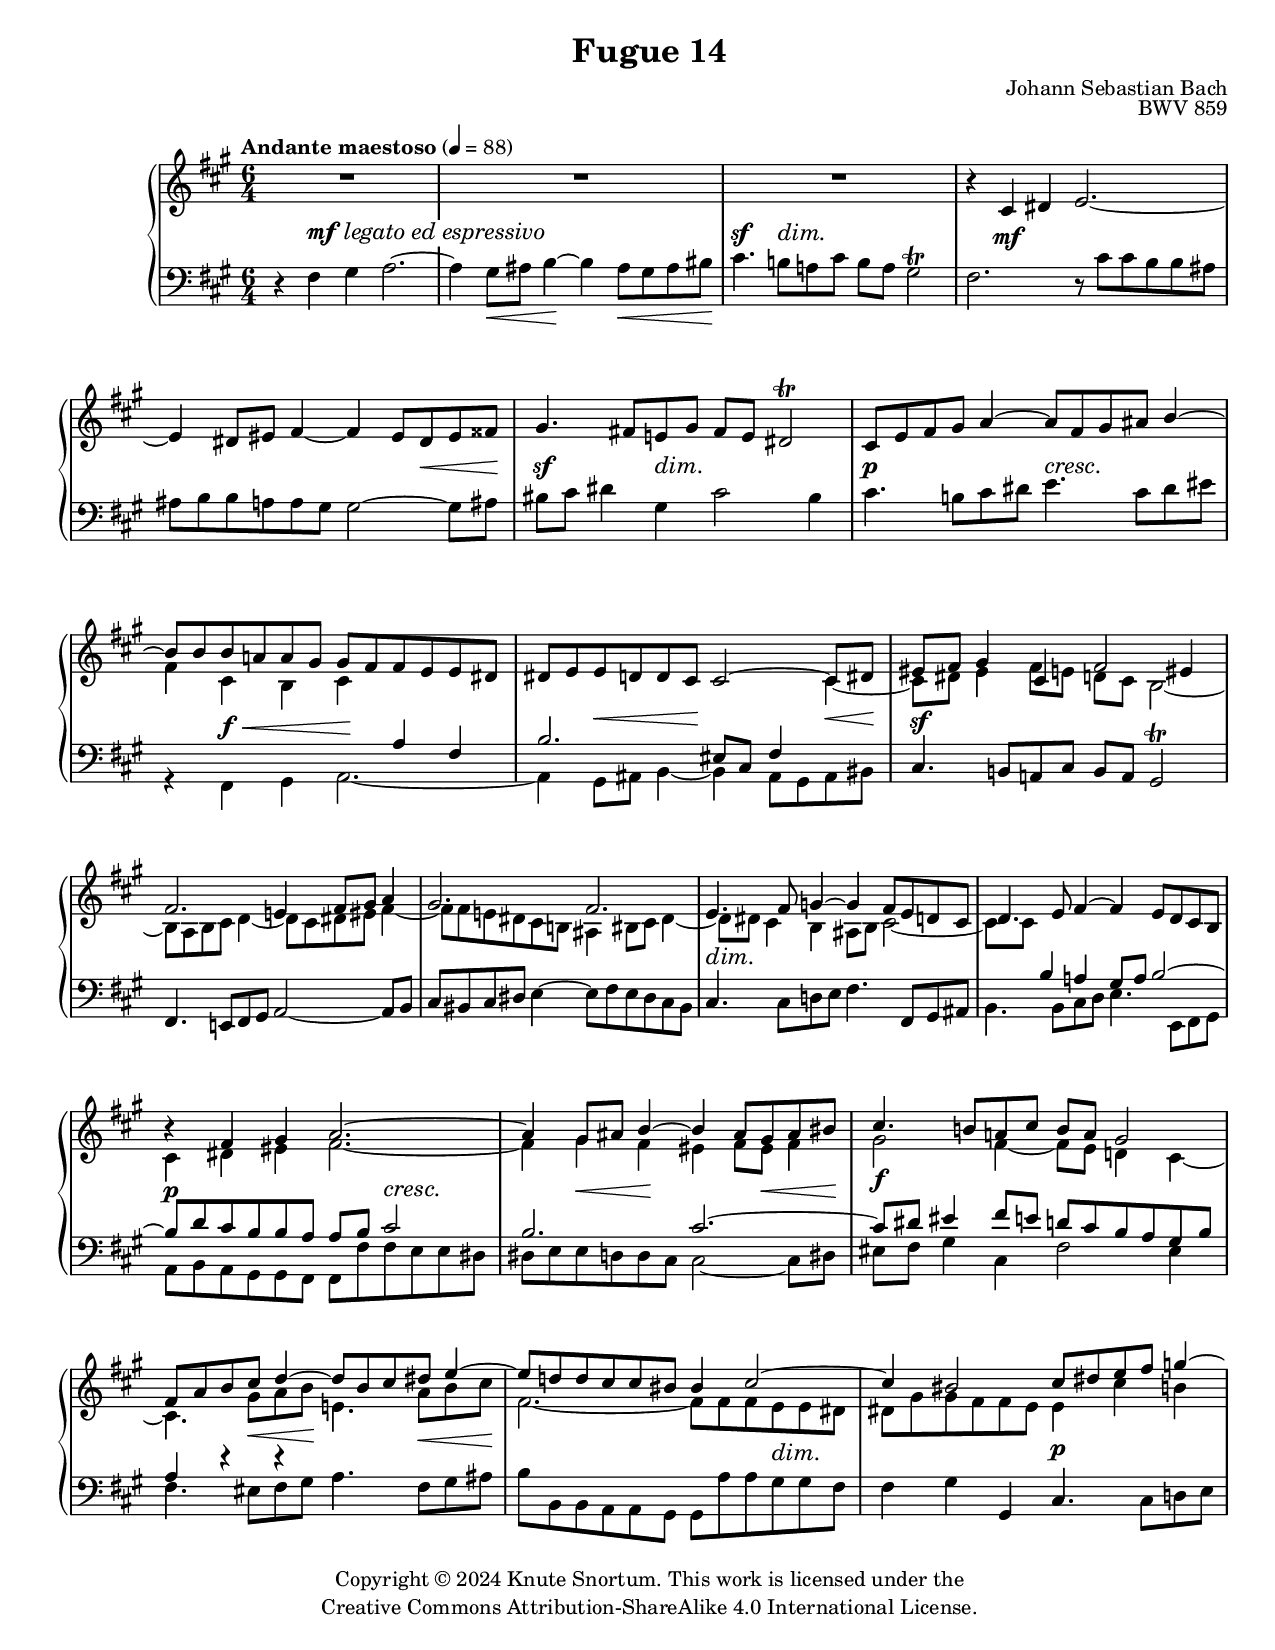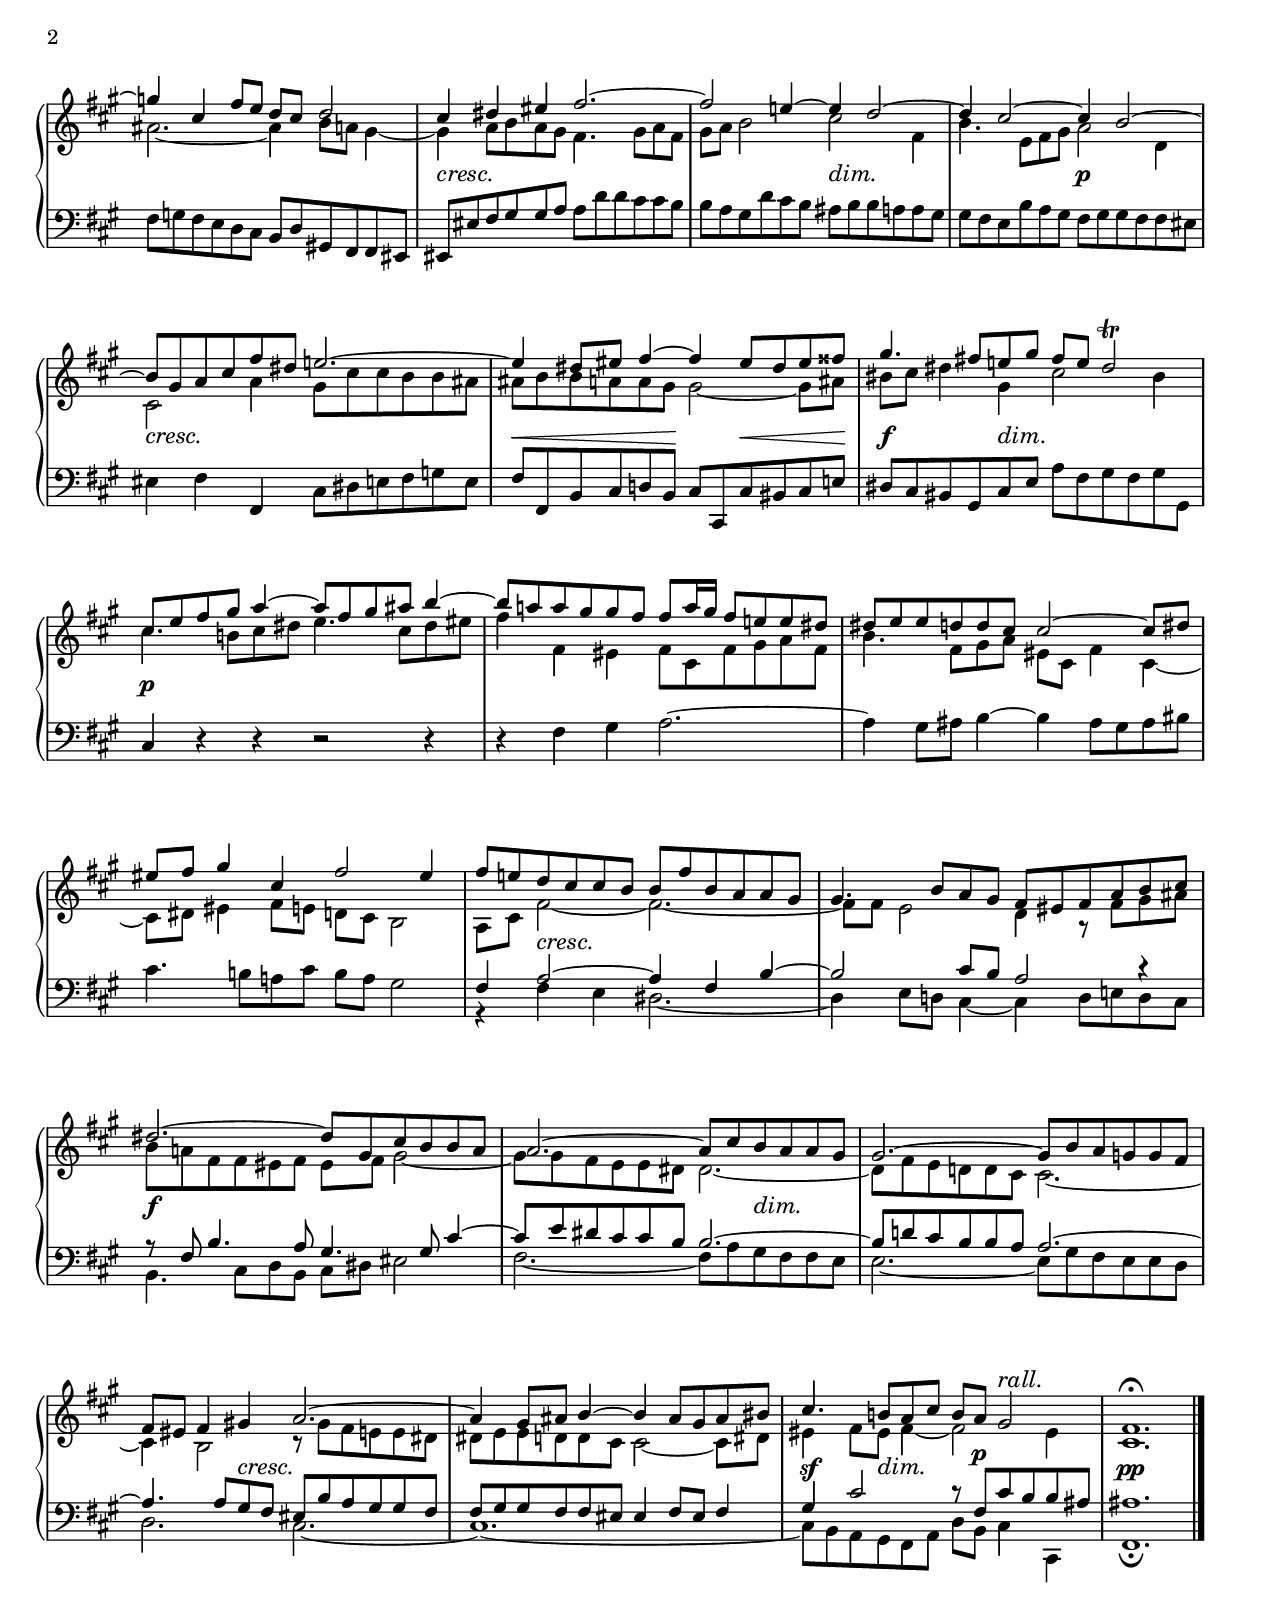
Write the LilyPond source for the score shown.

\version "2.24.0"

\include "includes/header-paper.ily"
%...+....1....+....2....+....3....+....4....+....5....+....6....+....7....+....

\version "2.24.0"
\language "english"

\include "global-variables.ily"

%%% Positions and shapes %%%

tieShapeA = \shape #'((0 . 0) (0 . -0.25) (0 . -0.25) (0 . 0)) \etc

%%% Music %%%

global = {
  \time 6/4
  \key fs \minor
  \set Staff.extraNatural = ##f
}

rightHandUpper = \relative {
  s1. * 8 |
  
  \barNumberCheck 9
  s1. * 6 |
  \voiceOne b'4\rest fs gs  a2.~ |
  a4 gs8 as b4~  b as8 gs as bs |
  
  \barNumberCheck 17
  cs4. b!8 a! cs  b a gs2 |
  fs8 a b cs d4~  d8 b cs ds e4~ |
  e8 d! d cs cs bs  bs4 cs2~ |
  cs4 bs2  cs8 ds e fs g4~ |
  g4 cs,4 fs8 e  d cs d2 |
  cs4 ds es  fs2.~ |
  fs2 e!4~  e d2~ |
  d4 cs2~  cs4 b2~ |
  
  \barNumberCheck 25
  b8 gs a cs fs ds  e!2.~ |
  e4 ds8 es fs4~  fs4 es8 ds es fss |
  gs4. fs!8 e! gs  fs e ds2\trill |
  cs8 e fs gs a4~  a8 fs gs as b4~ |
  b8 a! a gs gs fs  fs a16 gs fs8 e! e ds |
  ds8 e e d! d cs  cs2~ cs8 ds |
  es8 fs gs4 cs,  fs2 es4 |
  fs8 e! d cs cs b  b fs' b, a a gs |
  
  \barNumberCheck 33
  gs4. b8 a gs  fs es fs a b cs |
  ds2.~  ds8 gs, cs b b a |
  a2.~  a8 cs b a a gs |
  gs2.~  gs8 b a g g fs |
  fs8 es fs4 gs!  a2.~ |
  a4 gs8 as b4~  b as8 gs as bs |
  cs4. b!8 a cs  b a gs2^\rall |
  fs1.\fermata |
  \bar "|."
}

rightHandLower = \relative {
  R1. * 3 |
  r4 cs' ds e2.~ |
  e4 ds8 es fs4~  fs es8 ds es fss |
  gs4. fs!8 e! gs  fs e ds2\trill |
  \voiceOne cs8 e fs gs a4~  a8 fs gs as b4~ |
  b8 b b a! a gs  gs fs fs e e ds |
  
  \barNumberCheck 9
  ds8 e e d d cs  cs2~ cs8 ds |
  es8 fs gs4 cs,  fs2 es4 |
  fs2.  e!4 fs8 gs a4 |
  gs2. fs |
  e4. fs8 g4~  g fs8 e d cs |
  d4. e8 fs4~  fs e8 d cs b |
  \voiceFour cs4 ds es  fs2.~ |
  fs4 gs fs  es fs8 es fs4 |
  
  \barNumberCheck 17
  gs2 fs4~  fs8 e d!4 cs~ |
  cs4. gs'8 a b  e,!4. a8 b cs |
  fs,2.~  fs8 fs fs e e ds |
  ds8 gs gs fs fs e  e4 cs' b |
  as2.~  as4 b8 a gs4~ |
  gs a8 b a gs  fs4. gs8 a fs |
  gs8 a b2  cs fs,4 |
  b4. e,8 fs gs  a2 d,4 |
  
  \barNumberCheck 25
  cs2 a'4  gs8 cs cs b b as |
  as8 b b a a gs  gs2~ gs8 as |
  bs8 cs ds4 gs,  cs2 bs4 |
  cs4. b!8 cs ds  e4. cs8 ds es |
  fs4 fs, es  fs8 cs fs gs a fs |
  b4. fs8 gs a  es cs fs4 cs~ |
  cs8 ds es4 fs8 e  d cs b2 |
  a8 cs fs2~ fs2.~ |
  
  \barNumberCheck 33
  fs8 fs e2  d4 r8 fs gs as |
  b8 a! fs fs es fs  es fs gs2~ |
  gs8 gs fs e e ds  ds2.~ |
  ds8 fs e d! d cs  cs2.~ |
  cs4 b2  r8 gs' fs e e ds |
  ds8 e e d! d cs  cs2~ cs8 ds |
  es4 fs8 es fs4~  fs2 es4 |
  cs1. |
} 

rightHand = {
  \global
  \mergeDifferentlyDottedOn
  <<
    \new Voice \rightHandUpper
    \new Voice \rightHandLower
  >>
}

leftHandUpper = \relative {
  r4 fs gs a2.~ |
  a4 gs8\< as b4~\!  b as8\< gs as bs\! |
  cs4. b!8 a! cs  b a gs2\trill |
  fs2. r8 cs' cs b b as |
  as8 b b a a gs  gs2~ gs8 as |
  bs8 cs ds4 gs,  cs2 bs4 |
  cs4. b!8 cs ds  e4. cs8 ds es |
  \voiceUp fs4 cs b  cs \voiceDown a fs |
  
  \barNumberCheck 9
  b2.  es,8 cs fs4 \voiceUp cs'~ |
  cs8 ds es4 fs8 e  d cs b2~ |
  b8 a b cs d4~  d8 cs ds es fs4~ |
  fs8 fs e! ds cs b!  as4 bs8 cs ds4~ |
  ds8 ds cs4 b  as8 b cs2~ |
  cs8 cs \voiceDown b4 a!  gs8 a b2~ |
  b8 d cs b b a  a b cs2 |
  b2. cs~ |
  
  \barNumberCheck 17
  cs8 ds es4  fs8 e d cs  b a gs b |
  a4 r r  s2. |
  s1. * 6 |
  
  \barNumberCheck 25
  s1. * 7 |
  \voiceThree fs4 a2~  a4 fs b~ |
  
  \barNumberCheck 33
  b2 cs8 b  a2 r4 |
  r8 fs b4. a8  gs4. gs8 cs4~ |
  cs8 e ds cs cs b  b2.~ |
  b8 d! cs b b a  a2.~ |
  a4. a8 gs fs  es b' a gs gs fs |
  fs8 gs gs fs fs es  es4 fs8 es fs4 |
  gs4 cs2  r8 fs, cs' b b as |
  as1. |
}

leftHandLower = \relative {
  s1. * 7 |
  \voiceTwo r4 fs, gs  a2.~ |
  
  \barNumberCheck 9
  a4 gs8 as b4~  b as8 gs as bs |
  \oneVoice cs4. b!8 a! cs  b a gs2\trill |
  fs4. e!8 fs gs  a2~ a8 b |
  cs8 bs cs ds e4~  e8 fs e ds cs bs |
  cs4. cs8 d! e  fs4.  fs,8 gs as |
  \voiceTwo b4. b8 cs d  e4. e,8 fs gs |
  a8 b a gs gs fs  fs fs' fs e e ds |
  ds8 e e d d cs  cs2~ cs8 ds |
  
  \barNumberCheck 17
  es8 fs gs4 cs,  fs2 es4 |
  fs4. es8 fs gs  \oneVoice a4. fs8 gs as |
  b8 b, b a a gs  gs a' a gs gs fs |
  fs4 gs gs, cs4. cs8 d! e |
  fs8 g fs e d cs  b d gs,! fs fs es |
  es8 es' fs gs gs a  a d d cs cs b |
  b8 a gs d' cs b  as b b a a gs |
  gs8 fs e b' a gs  fs gs gs fs fs es |
  
  \barNumberCheck 25
  es4 fs fs,  cs'8 ds e! fs g e |
  fs8 fs, b cs d! b  cs cs, cs' bs cs e! |
  ds8 cs bs gs cs e  a fs gs fs gs gs, |
  cs4 r r r2 r4 |
  r4 fs gs  a2.~ |
  a4 gs8 as b4~  b as8 gs as bs |
  cs4. b!8 a! cs  b a gs2 |
  \voiceTwo r4 fs e  ds2.~ |
  
  \barNumberCheck 33
  ds4 e8 d! cs4~  cs d8 e! d cs |
  b4. cs8 d b  cs ds es2 |
  fs2.~  fs8 a gs fs fs e |
  e2.~  e8 gs fs e e d |
  d2. cs-\tieShapeA ~ |
  cs1.-\tieShapeA ~ |
  cs8 b a gs fs a  d b cs4 cs, |
  fs1.\fermata |
}

leftHand = {
  \global
  \clef bass
  <<
    \new Voice \leftHandUpper
    \new Voice \leftHandLower
  >>
}

dynamics = {
  \override TextScript.Y-offset = -0.5
  \override DynamicTextSpanner.style = #'none
  s4 s2^\mfLegatoEdEspressivo s2. |
  s1. |
  s4.\sf s\dim s2. |
  s4 s2-\tweak Y-offset -1 \mf s2. |
  s2. s4. s4\< s8\! |
  s2\sf s1\dim |
  s2.\p s\cresc |
  s4 s2-\tweak Y-offset -1.5 \f-\tweak Y-offset -1 \< s2.\! |
  
  \barNumberCheck 9
  s4 s4.\< s8\! s2 s8\< s\! |
  s1.-\tweak Y-offset -1 \sf |
  s1. * 2 |
  s1.-\tweak Y-offset -1 \dim |
  s1. |
  s1\p s2\cresc |
  s4 s\< s\! s4. s4\< s8\! |
  
  \barNumberCheck 17
  s1.-\tweak Y-offset 0.5 \f |
  s4. s4-\tweak Y-offset 1.5 \< s8\! s4. s4-\tweak Y-offset 1 \< s8\! |
  s2. s4. s-\tweak extra-offset #'(0 . -0.5) \dim |
  s2. s\p |
  s1. |
  s1.\cresc |
  s2. s\dim |
  s2. s\p |
  
  \barNumberCheck 25
  s1.\cresc |
  s2\< s8 s\! s4 s4.\< s8\! |
  s2\f s1\dim |
  s1.\p |
  s1. * 3 |
  s4 s2\cresc s2. |
  
  \barNumberCheck 33
  s1. |
  s1.\f |
  s1 s2\dim |
  s1. |
  s2 s1\cresc |
  s1. |
  s4.\sf s\dim s8 s-\tweak Y-offset 1 \p s2 |
  s1.\pp |
}

tempi = {
  \tempo "Andante maestoso" 4 = 88
  s1. * 38 |
  \set Score.tempoHideNote = ##t
  s1 \tempo 4 = 80 s4 \tempo 4 = 72 s |
  s1. |
}

forceBreaks = {
  % page 1
  \repeat unfold 3 { s1.\noBreak } s1.\break\noPageBreak
  \repeat unfold 2 { s1.\noBreak } s1.\break\noPageBreak
  \repeat unfold 2 { s1.\noBreak } s1.\break\noPageBreak
  \repeat unfold 3 { s1.\noBreak } s1.\break\noPageBreak
  \repeat unfold 2 { s1.\noBreak } s1.\break\noPageBreak
  \repeat unfold 2 { s1.\noBreak } s1.\pageBreak
  
  % page 2
  \repeat unfold 3 { s1.\noBreak } s1.\break\noPageBreak
  \repeat unfold 2 { s1.\noBreak } s1.\break\noPageBreak
  \repeat unfold 2 { s1.\noBreak } s1.\break\noPageBreak
  \repeat unfold 2 { s1.\noBreak } s1.\break\noPageBreak
  \repeat unfold 2 { s1.\noBreak } s1.\break\noPageBreak
}

fugueFourteenNotes =
\score {
  \header {
    title = "Fugue 14"
  }
  \keepWithTag layout  
  \new PianoStaff \with {
    \override StaffGrouper.staff-staff-spacing = 
      #'((basic-distance . 10)
         (padding . 1))
  } <<
    \new Staff = "upper" \rightHand
    \new Dynamics \dynamics
    \new Staff = "lower" \leftHand
    \new Dynamics \tempi
    \new Devnull \forceBreaks
  >>
  \layout {
    \context {
      \Score
      \override Stem.details.beamed-lengths = #'(3.5 3.9)
    }
  }
}

\include "articulate.ly"

fugueFourteenMidi =
\book {
  \bookOutputName "fugue-14-bwv-859"
  \score {
    \keepWithTag midi
    \articulate <<
      \new Staff = "upper" << \rightHand \dynamics \tempi >>
      \new Staff = "lower" << \leftHand \dynamics \tempi >>
    >>
    \midi {}
  }
}


\header {
  title = "Fugue 14"
  composer = "Johann Sebastian Bach"
  opus = "BWV 859"
}
  
\paper {
  print-all-headers = ##f
} 
 
\fugueFourteenNotes
\fugueFourteenMidi